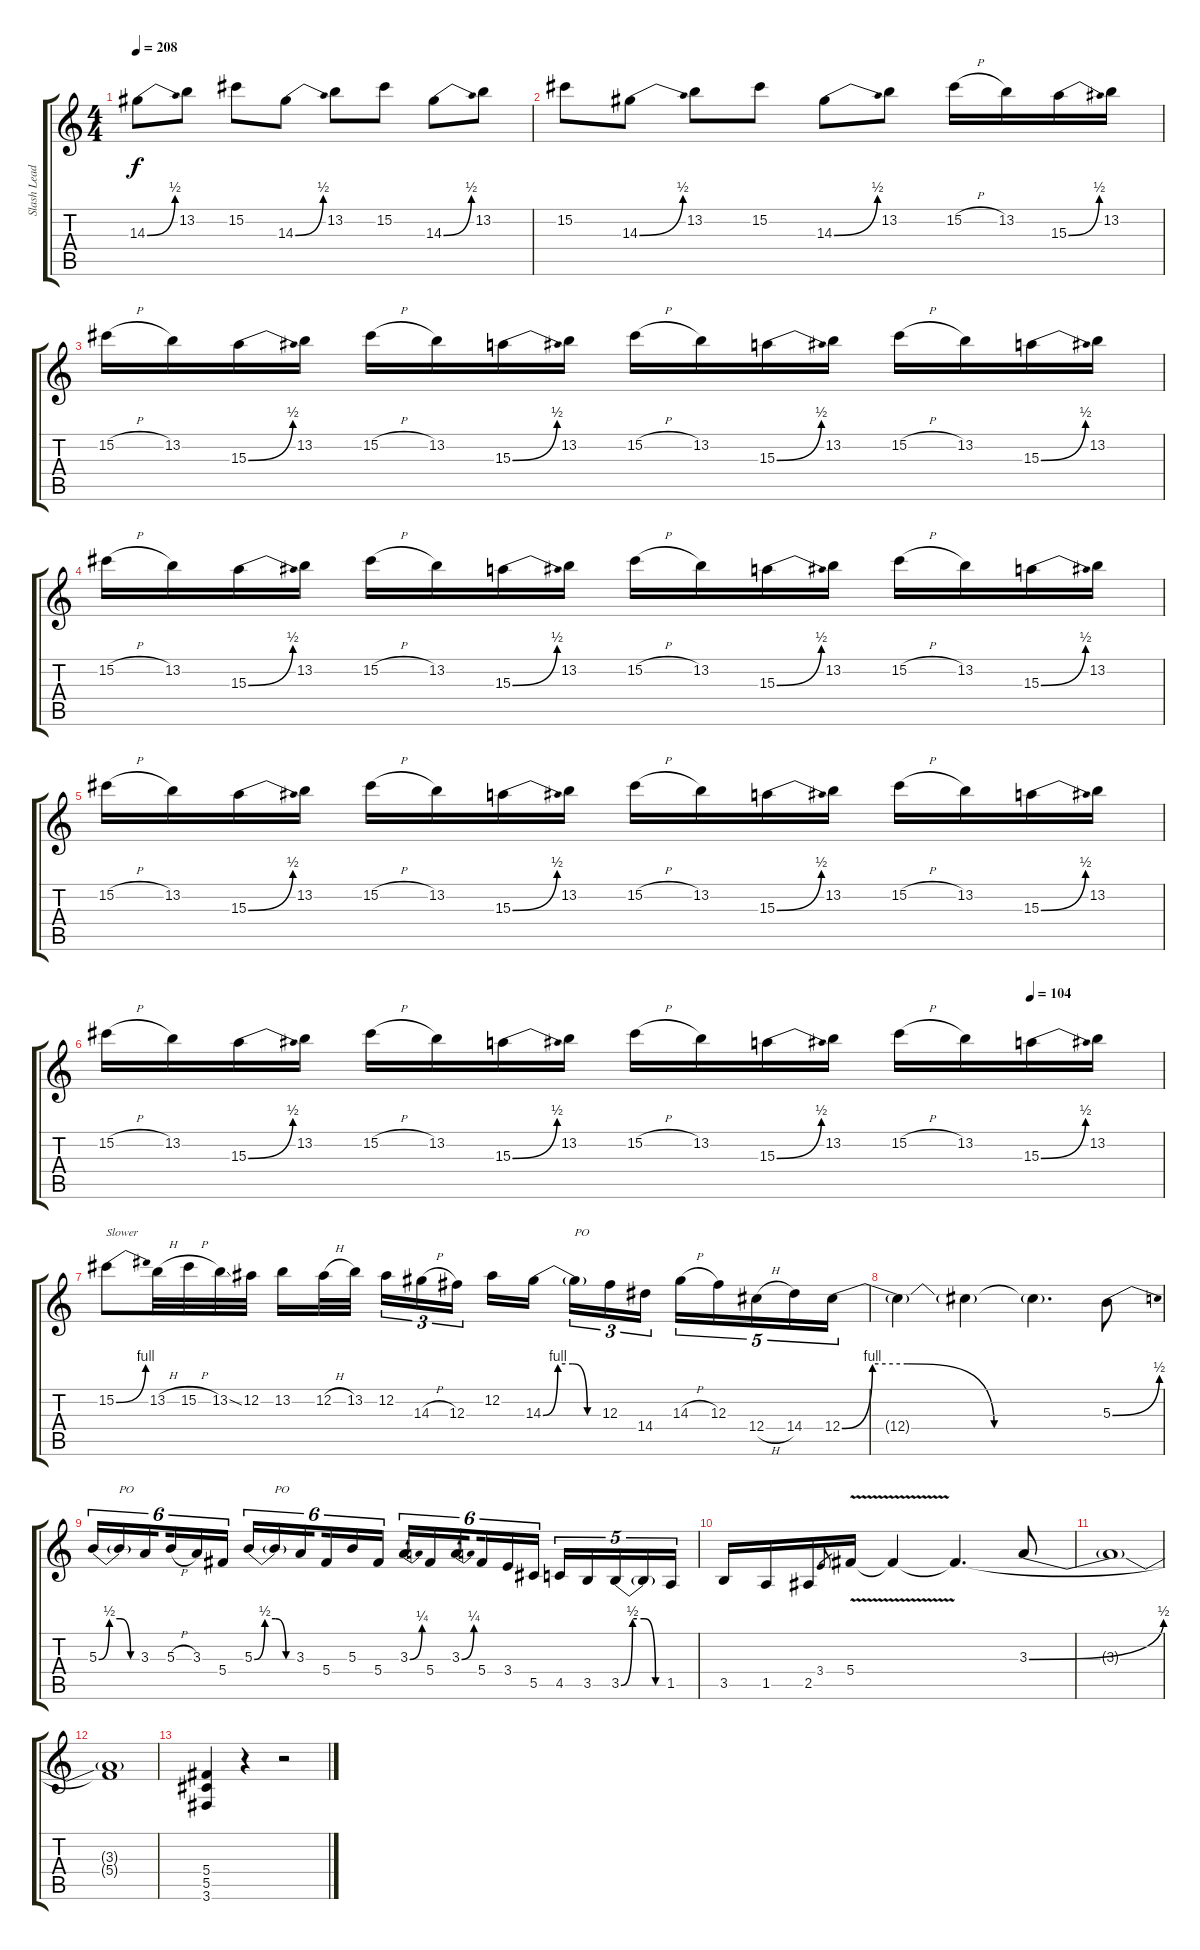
\track ("Slash Lead" "Slash Lead") {instrument distortionguitar}
\staff {score tabs}
\tuning (Eb4 Bb3 Gb3 Db3 Ab2 Eb2) {hide}
\ts (4 4)
\tempo 208
\clef g2
\ks c
14.3{be (bend 0 0 60 2)}.8{dy f} 13.2.8 15.2.8 14.3{be (bend 0 0 60 2)}.8 13.2.8 15.2.8 14.3{be (bend 0 0 60 2)}.8 13.2.8 |
15.2.8 14.3{be (bend 0 0 60 2)}.8 13.2.8 15.2.8 14.3{be (bend 0 0 60 2)}.8 13.2.8 15.2{h}.16 13.2.16 15.3{be (bend 0 0 60 2)}.16 13.2.16 |
15.2{h}.16 13.2.16 15.3{be (bend 0 0 60 2)}.16 13.2.16 15.2{h}.16 13.2.16 15.3{be (bend 0 0 60 2)}.16 13.2.16 15.2{h}.16 13.2.16 15.3{be (bend 0 0 60 2)}.16 13.2.16 15.2{h}.16 13.2.16 15.3{be (bend 0 0 60 2)}.16 13.2.16 |
15.2{h}.16 13.2.16 15.3{be (bend 0 0 60 2)}.16 13.2.16 15.2{h}.16 13.2.16 15.3{be (bend 0 0 60 2)}.16 13.2.16 15.2{h}.16 13.2.16 15.3{be (bend 0 0 60 2)}.16 13.2.16 15.2{h}.16 13.2.16 15.3{be (bend 0 0 60 2)}.16 13.2.16 |
15.2{h}.16 13.2.16 15.3{be (bend 0 0 60 2)}.16 13.2.16 15.2{h}.16 13.2.16 15.3{be (bend 0 0 60 2)}.16 13.2.16 15.2{h}.16 13.2.16 15.3{be (bend 0 0 60 2)}.16 13.2.16 15.2{h}.16 13.2.16 15.3{be (bend 0 0 60 2)}.16 13.2.16 |
\tempo (104 0.875)
15.2{h}.16 13.2.16 15.3{be (bend 0 0 60 2)}.16 13.2.16 15.2{h}.16 13.2.16 15.3{be (bend 0 0 60 2)}.16 13.2.16 15.2{h}.16 13.2.16 15.3{be (bend 0 0 60 2)}.16 13.2.16 15.2{h}.16 13.2.16 15.3{be (bend 0 0 60 2)}.16 13.2.16 |
15.2{be (bend 0 0 60 4)}.8{txt "Slower"} 13.2{h}.32 15.2{h}.32 13.2{ss}.32 12.2.32 13.2.16 12.2{h}.32 13.2.32{beam splitsecondary} 12.2.16{tu (3 2)} 14.3{h}.16{tu (3 2)} 12.3.16{tu (3 2)} 12.2.16 14.3{be (custom 0 0 15 4 30 4 45 0 60 0)}.16{beam splitsecondary} 14.3{t}.16{tu (3 2) txt "PO"} 12.3.16{tu (3 2)} 14.4.16{tu (3 2)} 14.3{h}.16{tu (5 4)} 12.3.16{tu (5 4)} 12.4{h}.16{tu (5 4)} 14.4.16{tu (5 4)} 12.4{be (custom 0 0 7 4 15 4 35 0 45 0 60 0)}.16{tu (5 4)} |
12.4{t}.4 12.4{t}.4 12.4{t}.4{d} 5.3{be (bend 0 0 60 2)}.8 |
5.3{be (custom 0 0 15 2 30 2 45 0 60 0)}.16{tu (6 4)} 5.3{t}.16{tu (6 4) txt "PO"} 3.3.16{tu (6 4) beam splitsecondary} 5.3{h}.16{tu (6 4)} 3.3.16{tu (6 4)} 5.4.16{tu (6 4)} 5.3{be (custom 0 0 15 2 30 2 45 0 60 0)}.16{tu (6 4)} 5.3{t}.16{tu (6 4) txt "PO"} 3.3.16{tu (6 4) beam splitsecondary} 5.4.16{tu (6 4)} 5.3.16{tu (6 4)} 5.4.16{tu (6 4)} 3.3{be (bend 0 0 60 1)}.16{tu (6 4)} 5.4.16{tu (6 4)} 3.3{be (bend 0 0 60 1)}.16{tu (6 4) beam splitsecondary} 5.4.16{tu (6 4)} 3.4.16{tu (6 4)} 5.5.16{tu (6 4)} 4.5.16{tu (5 4)} 3.5.16{tu (5 4)} 3.5{be (custom 0 0 15 2 30 2 45 0 60 0)}.16{tu (5 4)} 3.5{t}.16{tu (5 4)} 1.5.16{tu (5 4)} |
3.5.16 1.5.16 2.5.16 3.4.8{gr} 5.4{v}.16 5.4{t}.4 5.4{t}.4{d} 3.3{be (bend 0 0 60 2)}.8 |
3.3{t}.1 |
(3.3{t} 5.4{t}).1 |
(5.4 5.5 3.6).4 r.4 r.2
